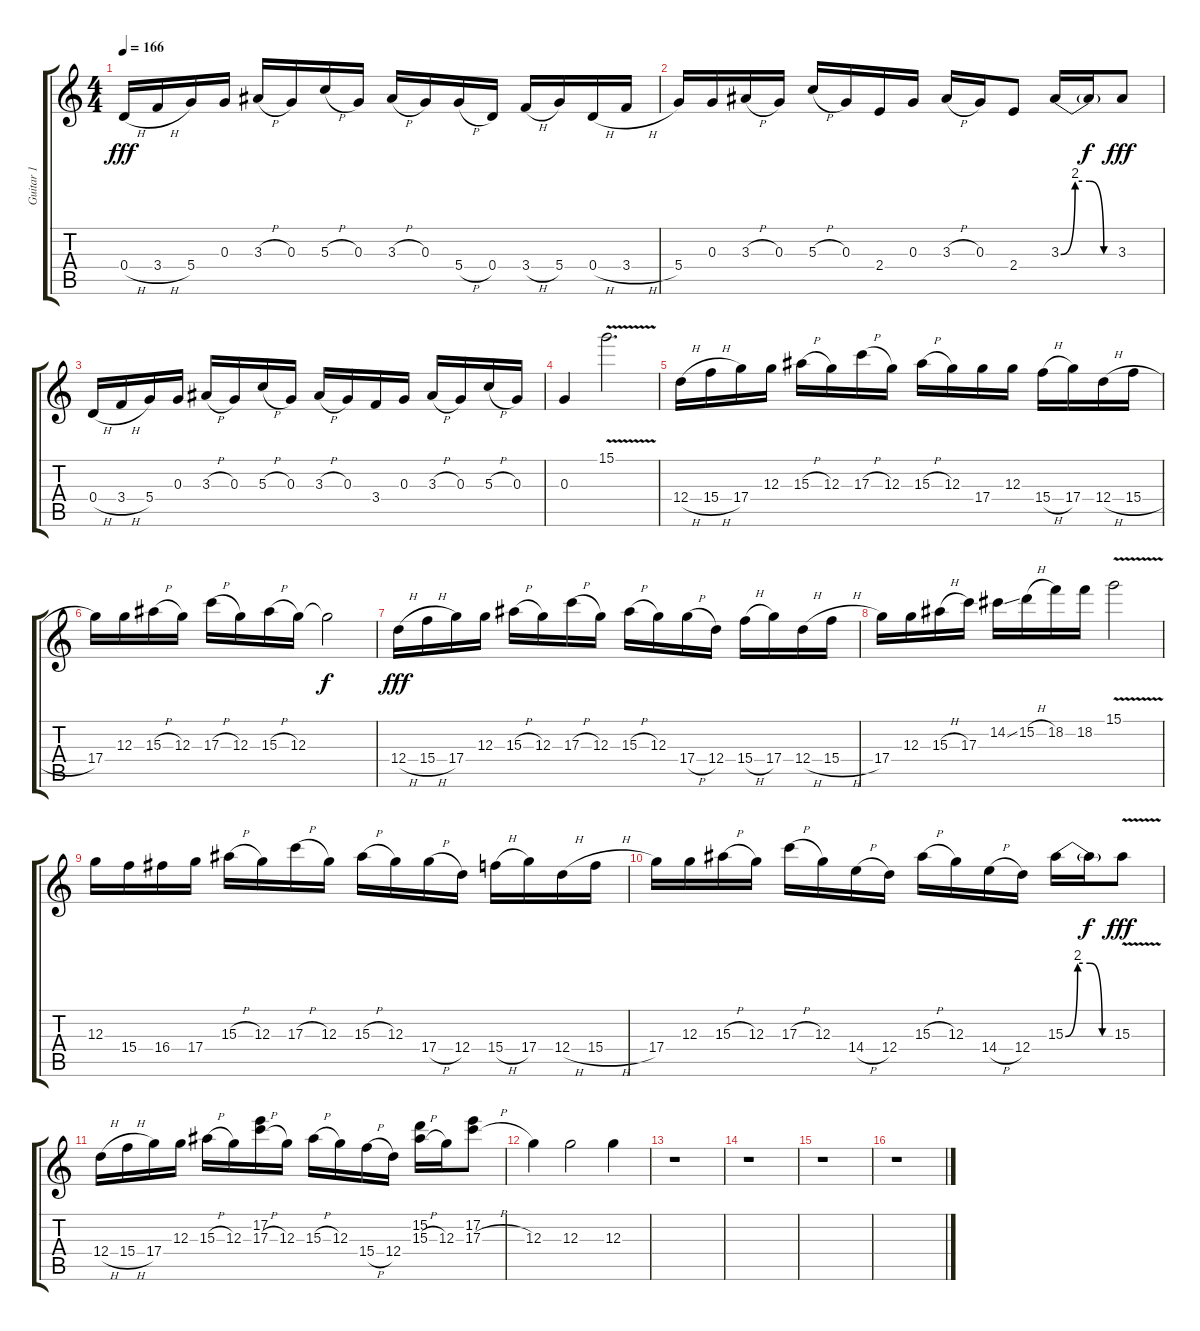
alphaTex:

\track ("Guitar 1 " "Guitar 1 ") {instrument distortionguitar}
\staff {score tabs}
\tuning (E4 B3 G3 D3 A2 E2) {hide}
\ts (4 4)
\tempo 166
\clef g2
\ks c
0.4{h}.16{dy fff} 3.4{h}.16 5.4.16 0.3.16 3.3{h}.16 0.3.16 5.3{h}.16 0.3.16 3.3{h}.16 0.3.16 5.4{h}.16 0.4.16 3.4{h}.16 5.4.16 0.4{h}.16 3.4{h}.16 |
5.4.16 0.3.16 3.3{h}.16 0.3.16 5.3{h}.16 0.3.16 2.4.16 0.3.16 3.3{h}.16 0.3.16 2.4.8 3.3{be (custom 0 0 15 8 30 8 45 0 60 0)}.16 3.3{t}.16{dy f} 3.3.8{dy fff} |
0.4{h}.16 3.4{h}.16 5.4.16 0.3.16 3.3{h}.16 0.3.16 5.3{h}.16 0.3.16 3.3{h}.16 0.3.16 3.4.16 0.3.16 3.3{h}.16 0.3.16 5.3{h}.16 0.3.16 |
0.3.4 15.1{v}.2{d} |
12.4{h}.16 15.4{h}.16 17.4.16 12.3.16 15.3{h}.16 12.3.16 17.3{h}.16 12.3.16 15.3{h}.16 12.3.16 17.4.16 12.3.16 15.4{h}.16 17.4.16 12.4{h}.16 15.4{h}.16 |
17.4.16 12.3.16 15.3{h}.16 12.3.16 17.3{h}.16 12.3.16 15.3{h}.16 12.3.16 12.3{t}.2{dy f} |
12.4{h}.16{dy fff} 15.4{h}.16 17.4.16 12.3.16 15.3{h}.16 12.3.16 17.3{h}.16 12.3.16 15.3{h}.16 12.3.16 17.4{h}.16 12.4.16 15.4{h}.16 17.4.16 12.4{h}.16 15.4{h}.16 |
17.4.16 12.3.16 15.3{h}.16 17.3.16 14.2{ss}.16 15.2{h}.16 18.2.16 18.2.16 15.1{v}.2 |
12.3.16 15.4.16 16.4.16 17.4.16 15.3{h}.16 12.3.16 17.3{h}.16 12.3.16 15.3{h}.16 12.3.16 17.4{h}.16 12.4.16 15.4{h}.16 17.4.16 12.4{h}.16 15.4{h}.16 |
17.4.16 12.3.16 15.3{h}.16 12.3.16 17.3{h}.16 12.3.16 14.4{h}.16 12.4.16 15.3{h}.16 12.3.16 14.4{h}.16 12.4.16 15.3{be (custom 0 0 15 8 30 8 45 0 60 0)}.16 15.3{t}.16{dy f} 15.3{v}.8{dy fff} |
12.4{h}.16 15.4{h}.16 17.4.16 12.3.16 15.3{h}.16 12.3.16 (17.2 17.3{h}).16 12.3.16 15.3{h}.16 12.3.16 15.4{h}.16 12.4.16 (15.2 15.3{h}).16 12.3.16 (17.2 17.3{h}).8 |
12.3.4 12.3.2 12.3.4 |
r.1 |
r.1 |
r.1 |
r.1
